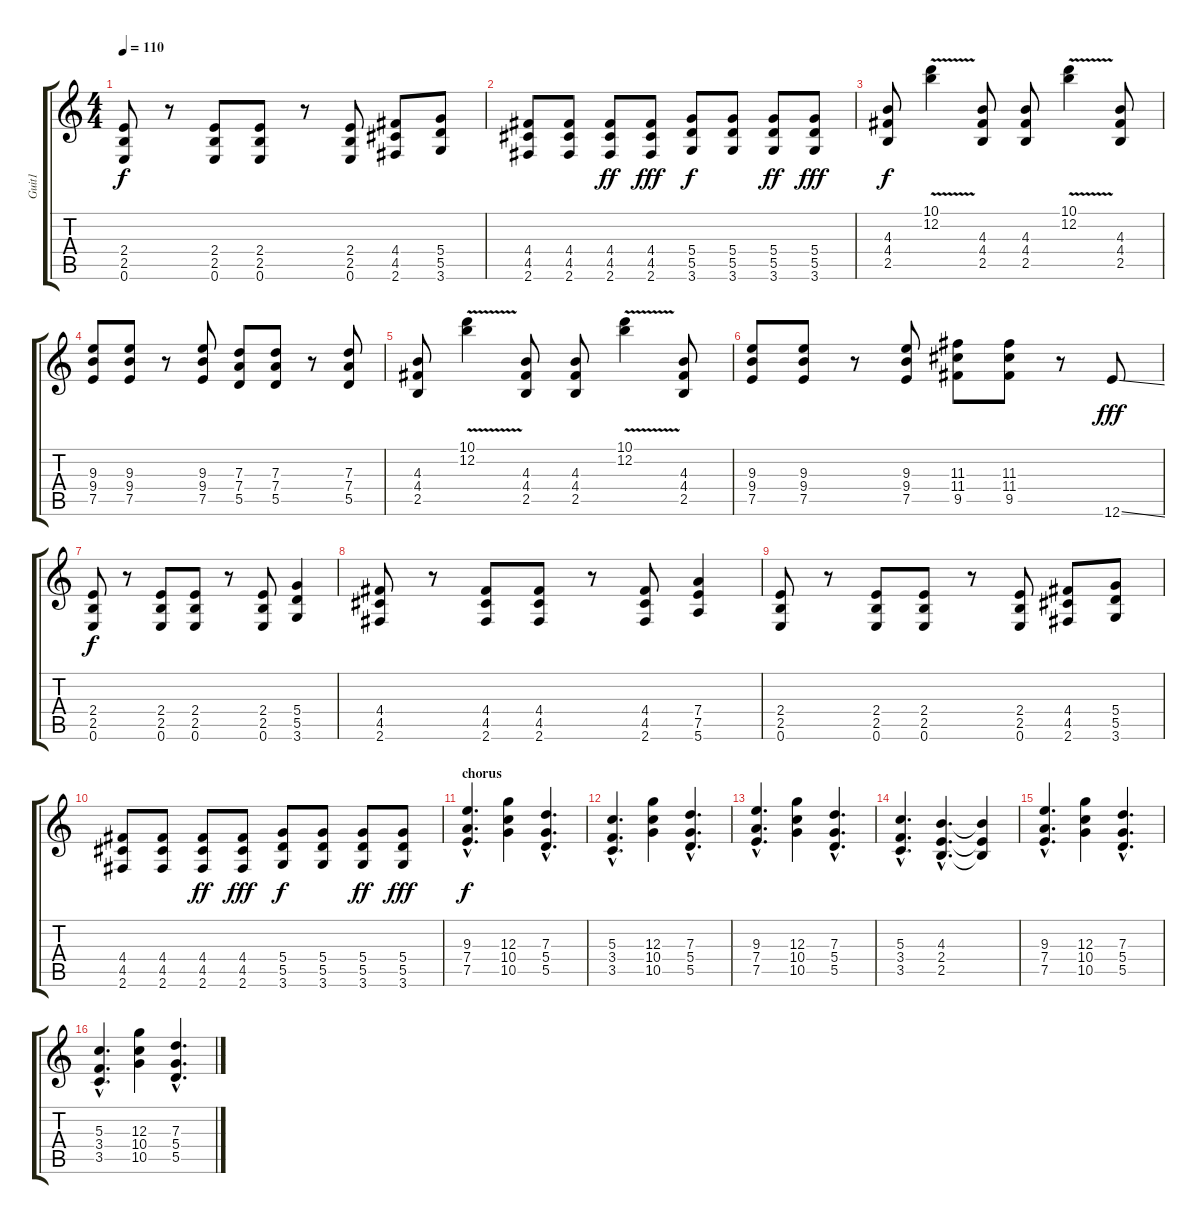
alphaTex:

\track ("Guit1" "Guit1") {instrument acousticguitarnylon}
\staff {score tabs}
\tuning (E4 B3 G3 D3 A2 E2) {hide}
\ts (4 4)
\tempo 110
\clef g2
\ks c
(2.4 2.5 0.6).8{dy f} r.8 (2.4 2.5 0.6).8 (2.4 2.5 0.6).8 r.8 (2.4 2.5 0.6).8 (4.4 4.5 2.6).8 (5.4 5.5 3.6).8 |
(4.4 4.5 2.6).8 (4.4 4.5 2.6).8 (4.4 4.5 2.6).8{dy ff} (4.4 4.5 2.6).8{dy fff} (5.4 5.5 3.6).8{dy f} (5.4 5.5 3.6).8 (5.4 5.5 3.6).8{dy ff} (5.4 5.5 3.6).8{dy fff} |
(4.3 4.4 2.5).8{dy f} (10.1{v} 12.2{v}).4 (4.3 4.4 2.5).8 (4.3 4.4 2.5).8 (10.1{v} 12.2{v}).4 (4.3 4.4 2.5).8 |
(9.3 9.4 7.5).8 (9.3 9.4 7.5).8 r.8 (9.3 9.4 7.5).8 (7.3 7.4 5.5).8 (7.3 7.4 5.5).8 r.8 (7.3 7.4 5.5).8 |
(4.3 4.4 2.5).8 (10.1{v} 12.2{v}).4 (4.3 4.4 2.5).8 (4.3 4.4 2.5).8 (10.1{v} 12.2{v}).4 (4.3 4.4 2.5).8 |
(9.3 9.4 7.5).8 (9.3 9.4 7.5).8 r.8 (9.3 9.4 7.5).8 (11.3 11.4 9.5).8 (11.3 11.4 9.5).8 r.8 12.6{ss}.8{dy fff} |
(2.4 2.5 0.6).8{dy f} r.8 (2.4 2.5 0.6).8 (2.4 2.5 0.6).8 r.8 (2.4 2.5 0.6).8 (5.4 5.5 3.6).4 |
(4.4 4.5 2.6).8 r.8 (4.4 4.5 2.6).8 (4.4 4.5 2.6).8 r.8 (4.4 4.5 2.6).8 (7.4 7.5 5.6).4 |
(2.4 2.5 0.6).8 r.8 (2.4 2.5 0.6).8 (2.4 2.5 0.6).8 r.8 (2.4 2.5 0.6).8 (4.4 4.5 2.6).8 (5.4 5.5 3.6).8 |
(4.4 4.5 2.6).8 (4.4 4.5 2.6).8 (4.4 4.5 2.6).8{dy ff} (4.4 4.5 2.6).8{dy fff} (5.4 5.5 3.6).8{dy f} (5.4 5.5 3.6).8 (5.4 5.5 3.6).8{dy ff} (5.4 5.5 3.6).8{dy fff} |
\section ("" "chorus")
(9.3{hac} 7.4{hac} 7.5{hac}).4{d dy f volume 11 instrument overdrivenguitar} (12.3 10.4 10.5).4 (7.3{hac} 5.4{hac} 5.5{hac}).4{d} |
(5.3{hac} 3.4{hac} 3.5{hac}).4{d} (12.3 10.4 10.5).4 (7.3{hac} 5.4{hac} 5.5{hac}).4{d} |
(9.3{hac} 7.4{hac} 7.5{hac}).4{d} (12.3 10.4 10.5).4 (7.3{hac} 5.4{hac} 5.5{hac}).4{d} |
(5.3{hac} 3.4{hac} 3.5{hac}).4{d} (4.3{hac} 2.4{hac} 2.5{hac}).4{d} (4.3{t} 2.4{t} 2.5{t}).4 |
(9.3{hac} 7.4{hac} 7.5{hac}).4{d} (12.3 10.4 10.5).4 (7.3{hac} 5.4{hac} 5.5{hac}).4{d} |
(5.3{hac} 3.4{hac} 3.5{hac}).4{d} (12.3 10.4 10.5).4 (7.3{hac} 5.4{hac} 5.5{hac}).4{d}
